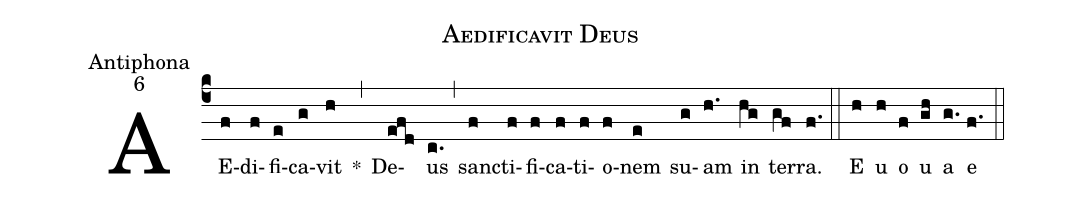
name:Aedificavit Deus;
office-part:Antiphona;
mode:6;
%%
(c4) AE(f)di(f)fi(e)ca(g)vit(h) *(,) De(efd)us(c.) (,) san(f)cti(f)fi(f)ca(f)ti(f)o(f)nem(e) su(g)am(h.) in(hg) ter(gf)ra.(f.) (::) <eu>E(h) u(h) o(f) u(gh) a(g.) e</eu>(f.) (::)
